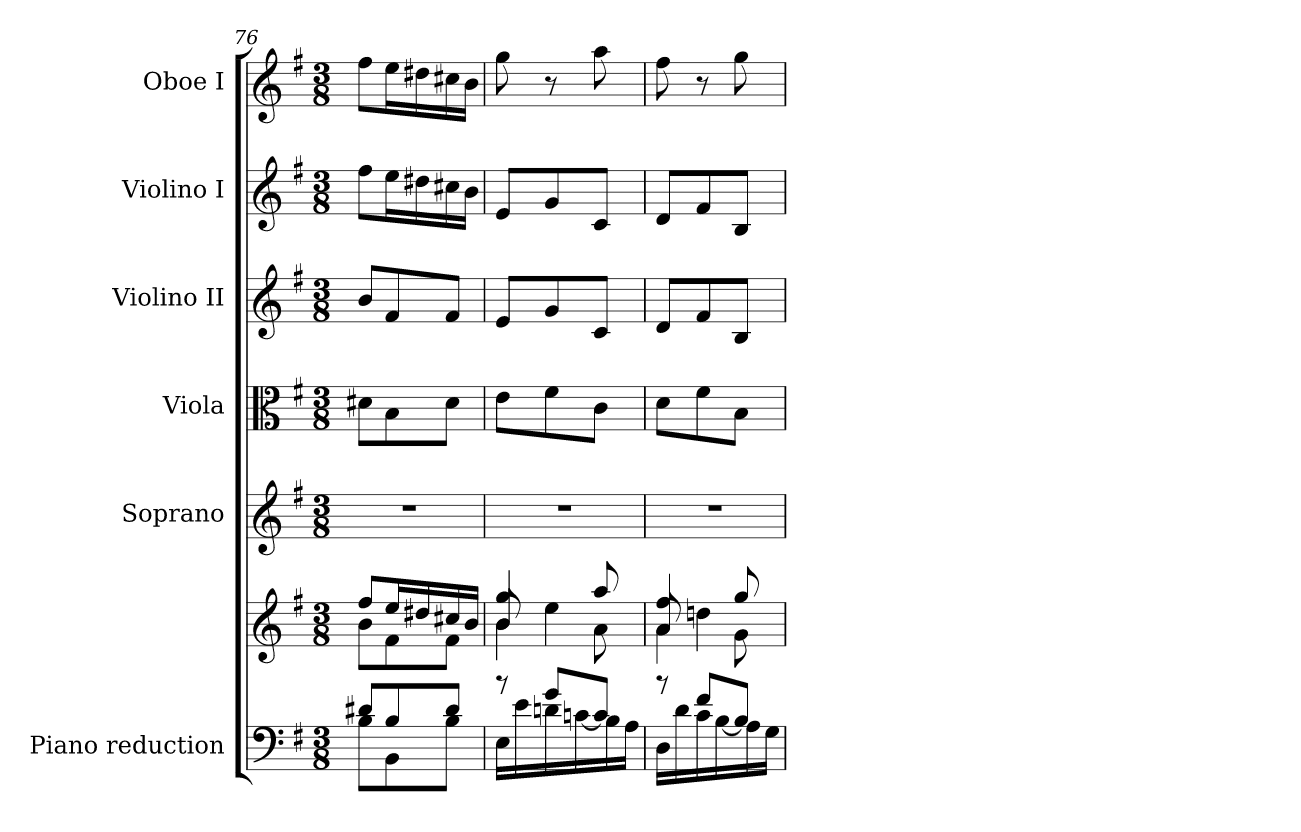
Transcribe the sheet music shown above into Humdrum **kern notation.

**kern	**kern	**kern	**kern	**kern	**kern	**kern
*part6	*part6	*part5	*part4	*part3	*part2	*part1
*staff7	*staff6	*staff5	*staff4	*staff3	*staff2	*staff1
*I"Piano reduction	*	*I"Soprano	*I"Viola	*I"Violino II	*I"Violino I	*I"Oboe I
*I'Pno	*	*	*I'Vla	*I'Vln	*I'Vln	*I'Ob
*clefF4	*clefG2	*clefG2	*clefC3	*clefG2	*clefG2	*clefG2
*k[f#]	*k[f#]	*k[f#]	*k[f#]	*k[f#]	*k[f#]	*k[f#]
*M3/8	*M3/8	*M3/8	*M3/8	*M3/8	*M3/8	*M3/8
=76	=76	=76	=76	=76	=76	=76
*^	*^	*	*	*	*	*
8d#X/L	8B\L	8ff#/L	8b\L	4.r	8d#X\L	8b/L	8ff#\L	8ff#\L
8B/	8BB\	16ee/L	8f#\	.	8B\	8f#/	16ee\L	16ee\L
.	.	16dd#X/	.	.	.	.	16dd#X\	16dd#X\
8d#/J	8B\J	16cc#X/	8f#\J	.	8d#\J	8f#/J	16cc#X\	16cc#X\
.	.	16b/JJ	.	.	.	.	16b\JJ	16b\JJ
=77	=77	=77	=77	=77	=77	=77	=77	=77
*	*	*	*^	*	*	*	*	*
8r	16E\LL	4gg/	4b\	8b/	4.r	8e\L	8e/L	8e/L	8gg\
.	16e\	.	.	.	.	.	.	.	.
8g/L	16dn\	.	.	4ee\	.	8f#\	8g/	8g/	8r
.	[>16cn\	.	.	.	.	.	.	.	.
8c/J]	16B\	8aa/	8a\	.	.	8c\J	8c/J	8c/J	8aa\
.	16A\JJ	.	.	.	.	.	.	.	.
=78	=78	=78	=78	=78	=78	=78	=78	=78	=78
8r	16D\LL	4ff#/	4a\	8a/	4.r	8d\L	8d/L	8d/L	8ff#\
.	16d\	.	.	.	.	.	.	.	.
8f#/L	16c\	.	.	4ddn\	.	8f#\	8f#/	8f#/	8r
.	[>16B\	.	.	.	.	.	.	.	.
8B/J]	16A\	8gg/	8g\	.	.	8B\J	8B/J	8B/J	8gg\
.	16G\JJ	.	.	.	.	.	.	.	.
*v	*v	*	*	*	*	*	*	*	*
*	*v	*v	*v	*	*	*	*	*
=	=	=	=	=	=	=
*-	*-	*-	*-	*-	*-	*-
